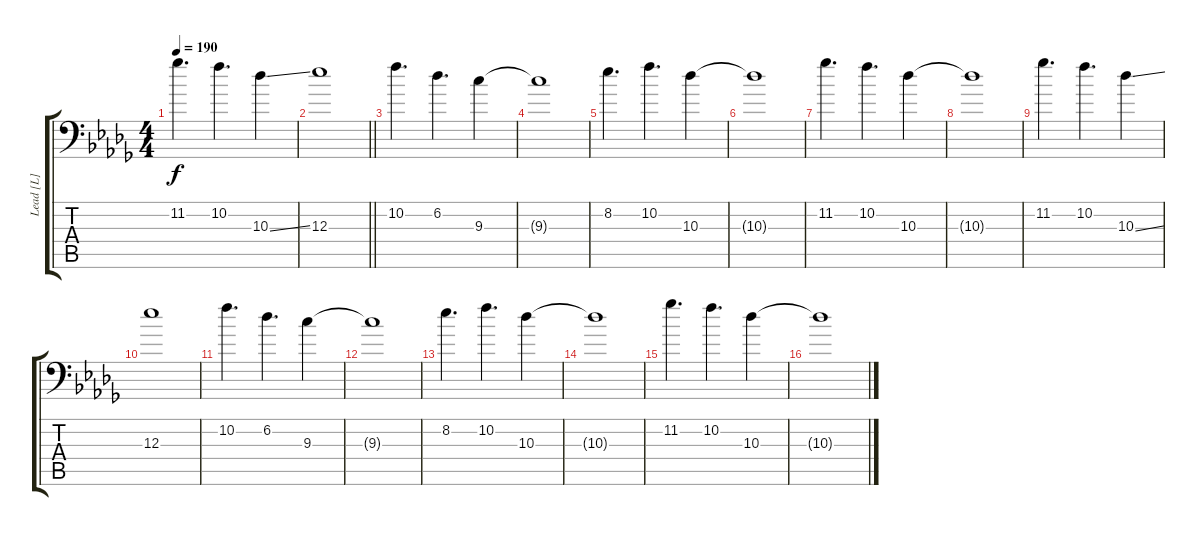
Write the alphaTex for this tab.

\track ("Lead [L]" "Lead [L]") {instrument distortionguitar}
\staff {score tabs}
\tuning (C4 G3 Eb3 Bb2 F2 Bb1) {hide}
\ts (4 4)
\tempo 190
\clef f4
\ks db
11.2.4{d dy f} 10.2.4{d} 10.3{ss}.4 |
\barLineRight lightlight
12.3.1 |
10.2.4{d} 6.2.4{d} 9.3.4 |
9.3{t}.1 |
8.2.4{d} 10.2.4{d} 10.3.4 |
10.3{t}.1 |
11.2.4{d} 10.2.4{d} 10.3.4 |
10.3{t}.1 |
11.2.4{d} 10.2.4{d} 10.3{ss}.4 |
12.3.1 |
10.2.4{d} 6.2.4{d} 9.3.4 |
9.3{t}.1 |
8.2.4{d} 10.2.4{d} 10.3.4 |
10.3{t}.1 |
11.2.4{d} 10.2.4{d} 10.3.4 |
10.3{t}.1
